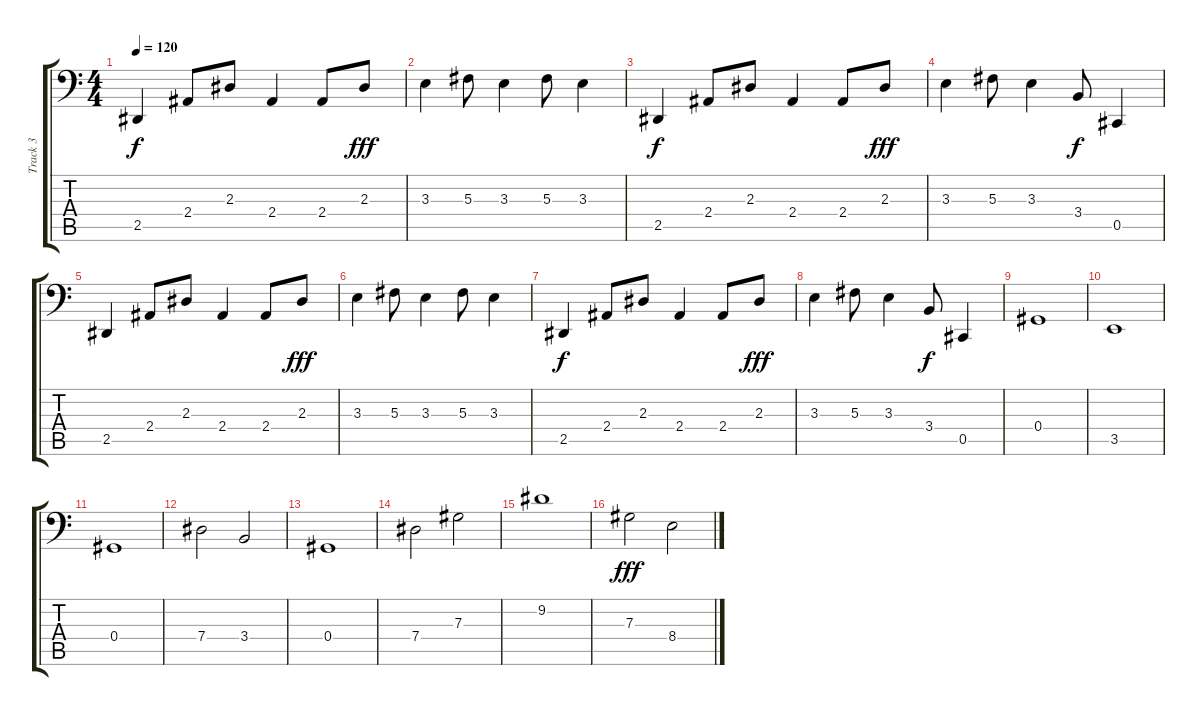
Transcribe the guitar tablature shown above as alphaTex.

\track ("Track 3" "Track 3") {instrument acousticbass}
\staff {score tabs}
\tuning (B2 Gb2 Db2 Ab1 Db1 Ab0) {hide}
\ts (4 4)
\tempo 120
\clef f4
\ks c
2.5.4{dy f} 2.4.8 2.3.8 2.4.4 2.4.8 2.3.8{dy fff} |
3.3.4 5.3.8 3.3.4 5.3.8 3.3.4 |
2.5.4{dy f} 2.4.8 2.3.8 2.4.4 2.4.8 2.3.8{dy fff} |
3.3.4 5.3.8 3.3.4 3.4.8{dy f} 0.5.4 |
2.5.4 2.4.8 2.3.8 2.4.4 2.4.8 2.3.8{dy fff} |
3.3.4 5.3.8 3.3.4 5.3.8 3.3.4 |
2.5.4{dy f} 2.4.8 2.3.8 2.4.4 2.4.8 2.3.8{dy fff} |
3.3.4 5.3.8 3.3.4 3.4.8{dy f} 0.5.4 |
0.4.1 |
3.5.1 |
0.4.1 |
7.4.2 3.4.2 |
0.4.1 |
7.4.2 7.3.2 |
9.2.1 |
7.3.2{dy fff} 8.4.2
